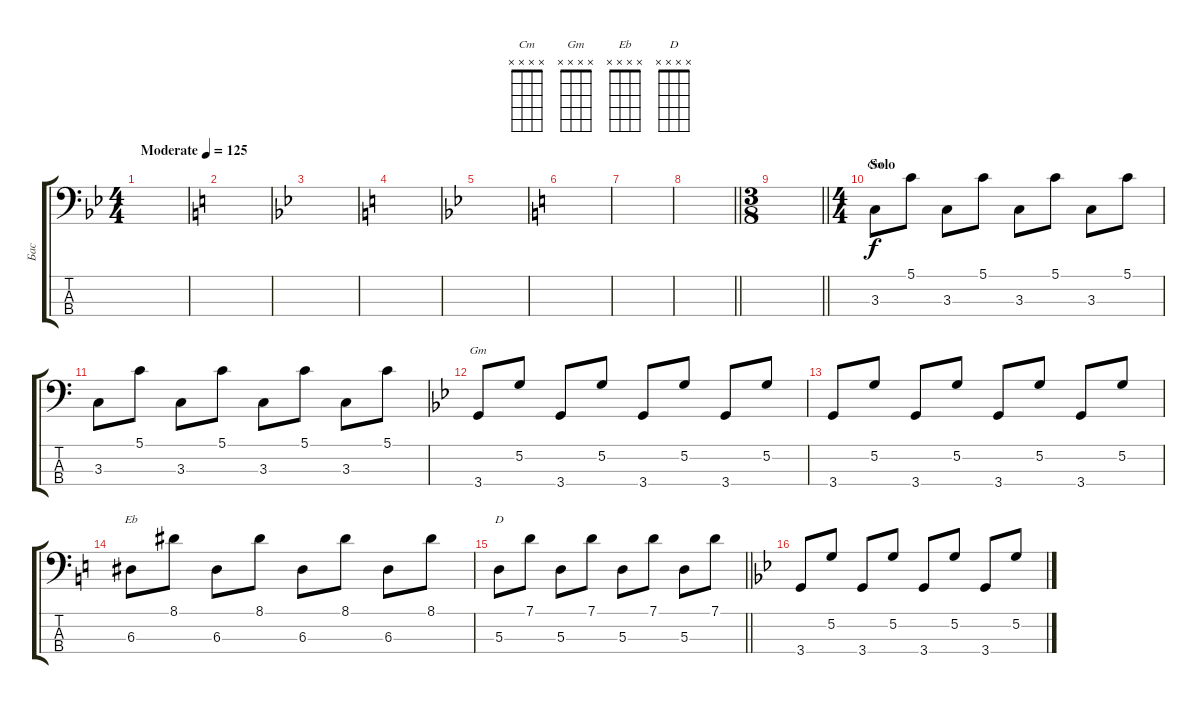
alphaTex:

\track ("Бас" "Бас") {instrument slapbass1}
\staff {score tabs}
\tuning (G2 D2 A1 E1) {hide}
\chord ("Cm" x x x x)
\chord ("Gm" x x x x)
\chord ("Eb" x x x x)
\chord ("D" x x x x)
\ts (4 4)
\tempo (125 "Moderate")
\clef f4
\ks bb
|
\ks c
|
\ks bb
|
\ks c
|
\ks bb
|
\ks c
|
|
\barLineRight lightlight
|
\ts (3 8)
\barLineRight lightlight
|
\ts (4 4)
\section ("" "Solo")
3.3.8{ch "Cm"} 5.1.8 3.3.8 5.1.8 3.3.8 5.1.8 3.3.8 5.1.8 |
3.3.8 5.1.8 3.3.8 5.1.8 3.3.8 5.1.8 3.3.8 5.1.8 |
\ks bb
3.4.8{ch "Gm"} 5.2.8 3.4.8 5.2.8 3.4.8 5.2.8 3.4.8 5.2.8 |
3.4.8 5.2.8 3.4.8 5.2.8 3.4.8 5.2.8 3.4.8 5.2.8 |
\ks c
6.3.8{ch "Eb"} 8.1.8 6.3.8 8.1.8 6.3.8 8.1.8 6.3.8 8.1.8 |
\barLineRight lightlight
5.3.8{ch "D"} 7.1.8 5.3.8 7.1.8 5.3.8 7.1.8 5.3.8 7.1.8 |
\ks bb
3.4.8 5.2.8 3.4.8 5.2.8 3.4.8 5.2.8 3.4.8 5.2.8
